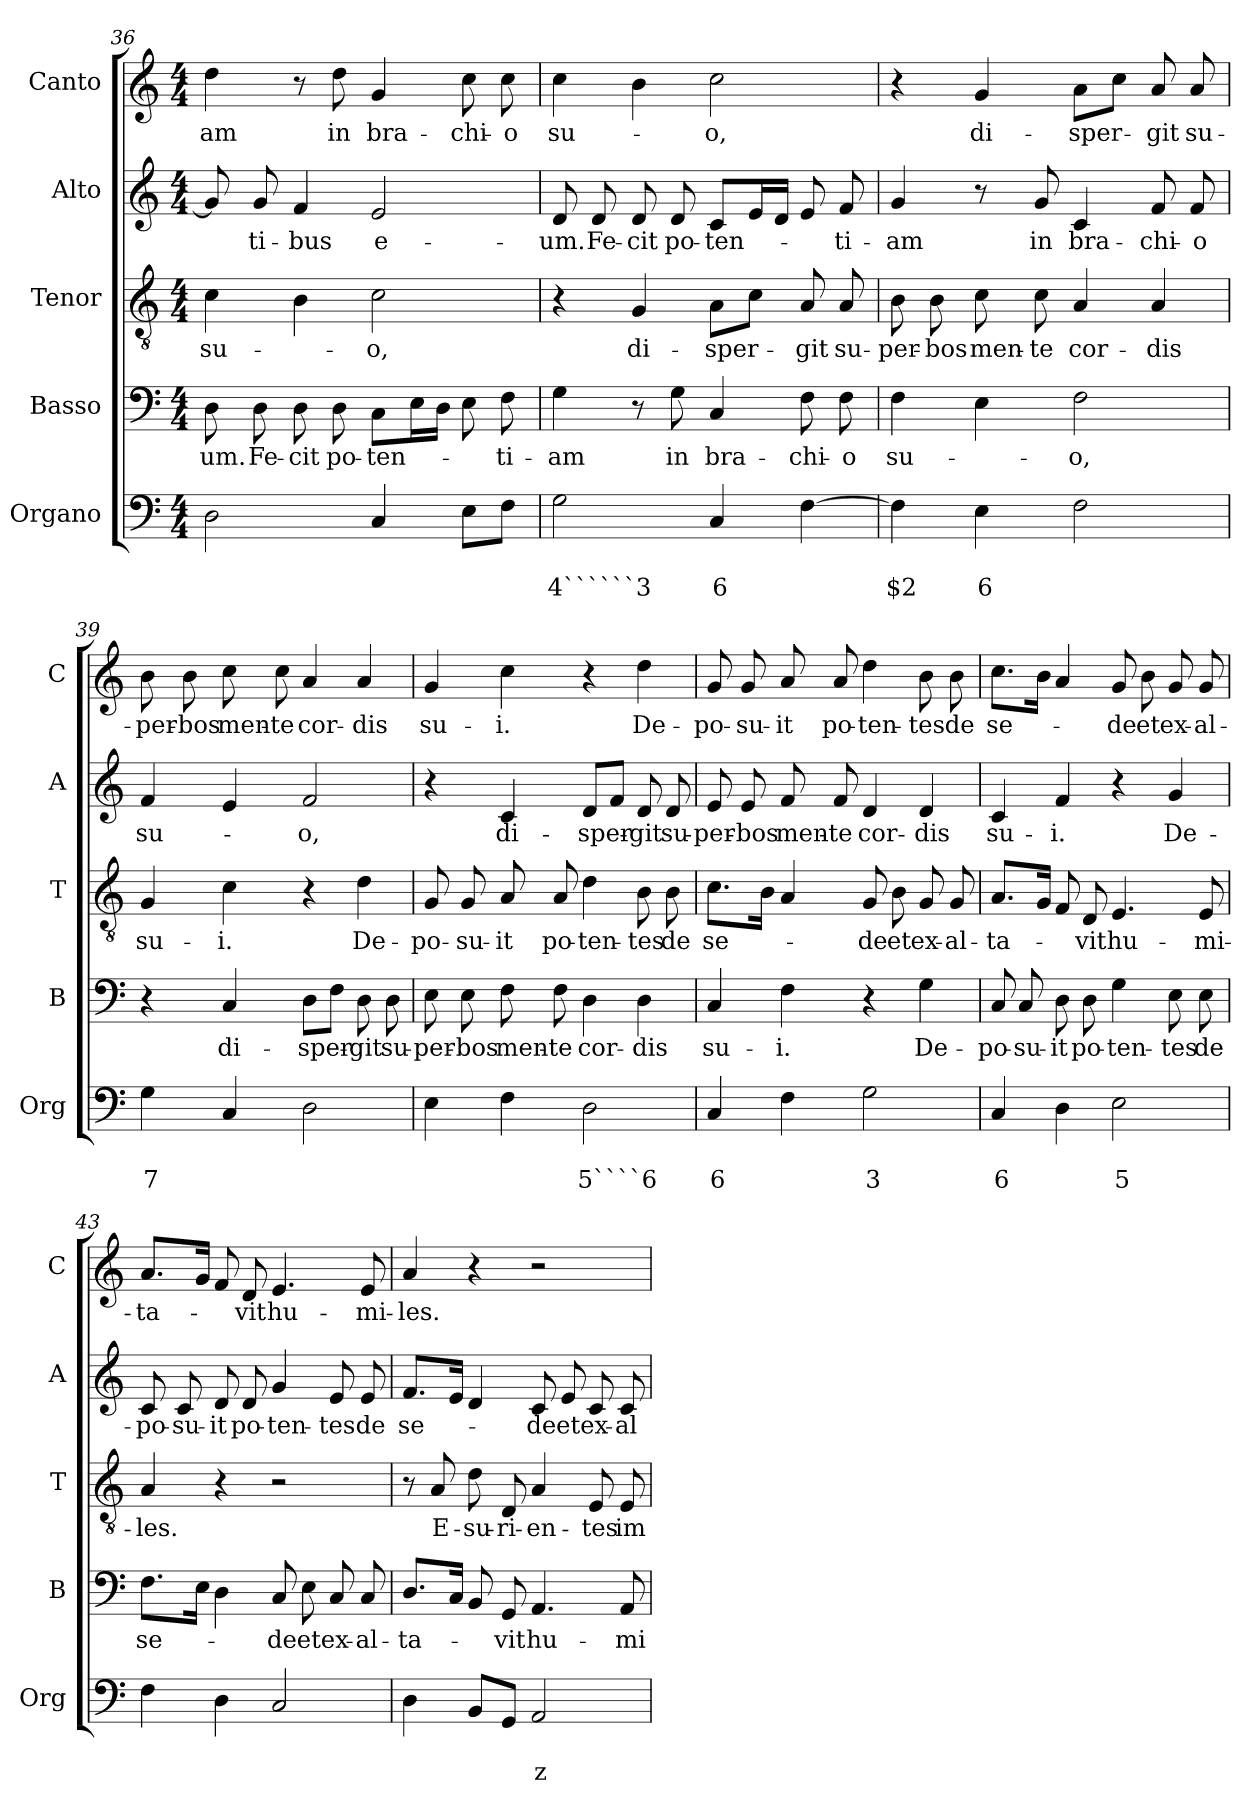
**kern	**text	**text	**kern	**text	**kern	**text	**kern	**text	**kern	**text
*part5	*part5	*part5	*part4	*part4	*part3	*part3	*part2	*part2	*part1	*part1
*staff5	*staff5	*staff5	*staff4	*staff4	*staff3	*staff3	*staff2	*staff2	*staff1	*staff1
*I"Organo	*	*	*I"Basso	*	*I"Tenor	*	*I"Alto	*	*I"Canto	*
*I'Org	*	*	*I'B	*	*I'T	*	*I'A	*	*I'C	*
*clefF4	*	*	*clefF4	*	*clefGv2	*	*clefG2	*	*clefG2	*
*k[]	*	*	*k[]	*	*k[]	*	*k[]	*	*k[]	*
*C:	*	*	*C:	*	*C:	*	*C:	*	*C:	*
*M4/4	*	*	*M4/4	*	*M4/4	*	*M4/4	*	*M4/4	*
=36	=36	=36	=36	=36	=36	=36	=36	=36	=36	=36
!	!	!	!	!LO:LY:b	!	!LO:LY:b	!	!	!	!LO:LY:b
2D\	.	.	8D\	-um.	4c\	su-	8g/]	.	4dd\	-am
!	!	!	!	!LO:LY:b	!	!	!	!LO:LY:b	!	!
.	.	.	8D\	Fe-	.	.	8g/	-ti-	.	.
!	!	!	!	!LO:LY:b	!	!	!	!LO:LY:b	!	!
.	.	.	8D\	-cit	4B\	.	4f/	-bus	8r	.
!	!	!	!	!LO:LY:b	!	!	!	!	!	!LO:LY:b
.	.	.	8D\	po-	.	.	.	.	8dd\	in
!	!	!	!	!LO:LY:b	!	!LO:LY:b	!	!LO:LY:b	!	!LO:LY:b
4C/	.	.	8C\L	-ten-	2c\	-o,	2e/	e-	4g/	bra-
.	.	.	16E\L	.	.	.	.	.	.	.
.	.	.	16D\JJ	.	.	.	.	.	.	.
!	!	!	!	!	!	!	!	!	!	!LO:LY:b
8E\L	.	.	8E\	.	.	.	.	.	8cc\	-chi-
!	!	!	!	!LO:LY:b	!	!	!	!	!	!LO:LY:b
8F\J	.	.	8F\	-ti-	.	.	.	.	8cc\	-o
=37	=37	=37	=37	=37	=37	=37	=37	=37	=37	=37
!	!	!LO:LY:b	!	!LO:LY:b	!	!	!	!LO:LY:b	!	!LO:LY:b
2G\	.	4``````3	4G\	-am	4r	.	8d/	-um.	4cc\	su-
!	!	!	!	!	!	!	!	!LO:LY:b	!	!
.	.	.	.	.	.	.	8d/	Fe-	.	.
!	!	!	!	!	!	!LO:LY:b	!	!LO:LY:b	!	!
.	.	.	8r	.	4G/	di-	8d/	-cit	4b\	.
!	!	!	!	!LO:LY:b	!	!	!	!LO:LY:b	!	!
.	.	.	8G\	in	.	.	8d/	po-	.	.
!	!	!LO:LY:b	!	!LO:LY:b	!	!LO:LY:b	!	!LO:LY:b	!	!LO:LY:b
4C/	.	6	4C/	bra-	8A\L	-sper-	8c/L	-ten-	2cc\	-o,
.	.	.	.	.	8c\J	.	16e/L	.	.	.
.	.	.	.	.	.	.	16d/JJ	.	.	.
!	!	!	!	!LO:LY:b	!	!LO:LY:b	!	!	!	!
[4F\	.	.	8F\	-chi-	8A/	-git	8e/	.	.	.
!	!	!	!	!LO:LY:b	!	!LO:LY:b	!	!LO:LY:b	!	!
.	.	.	8F\	-o	8A/	su-	8f/	-ti-	.	.
!!LO:PB:g=z
=38	=38	=38	=38	=38	=38	=38	=38	=38	=38	=38
!	!	!LO:LY:b	!	!LO:LY:b	!	!LO:LY:b	!	!LO:LY:b	!	!
4F\]	.	$2	4F\	su-	8B\	-per-	4g/	-am	4r	.
!	!	!	!	!	!	!LO:LY:b	!	!	!	!
.	.	.	.	.	8B\	-bos	.	.	.	.
!	!	!LO:LY:b	!	!	!	!LO:LY:b	!	!	!	!LO:LY:b
4E\	.	6	4E\	.	8c\	men-	8r	.	4g/	di-
!	!	!	!	!	!	!LO:LY:b	!	!LO:LY:b	!	!
.	.	.	.	.	8c\	-te	8g/	in	.	.
!	!	!	!	!LO:LY:b	!	!LO:LY:b	!	!LO:LY:b	!	!LO:LY:b
2F\	.	.	2F\	-o,	4A/	cor-	4c/	bra-	8a\L	-sper-
.	.	.	.	.	.	.	.	.	8cc\J	.
!	!	!	!	!	!	!LO:LY:b	!	!LO:LY:b	!	!LO:LY:b
.	.	.	.	.	4A/	-dis	8f/	-chi-	8a/	-git
!	!	!	!	!	!	!	!	!LO:LY:b	!	!LO:LY:b
.	.	.	.	.	.	.	8f/	-o	8a/	su-
=39	=39	=39	=39	=39	=39	=39	=39	=39	=39	=39
!	!	!LO:LY:b	!	!	!	!LO:LY:b	!	!LO:LY:b	!	!LO:LY:b
4G\	.	7	4r	.	4G/	su-	4f/	su-	8b\	-per-
!	!	!	!	!	!	!	!	!	!	!LO:LY:b
.	.	.	.	.	.	.	.	.	8b\	-bos
!	!	!	!	!LO:LY:b	!	!LO:LY:b	!	!	!	!LO:LY:b
4C/	.	.	4C/	di-	4c\	-i.	4e/	.	8cc\	men-
!	!	!	!	!	!	!	!	!	!	!LO:LY:b
.	.	.	.	.	.	.	.	.	8cc\	-te
!	!	!	!	!LO:LY:b	!	!	!	!LO:LY:b	!	!LO:LY:b
2D\	.	.	8D\L	-sper-	4r	.	2f/	-o,	4a/	cor-
.	.	.	8F\J	.	.	.	.	.	.	.
!	!	!	!	!LO:LY:b	!	!LO:LY:b	!	!	!	!LO:LY:b
.	.	.	8D\	-git	4d\	De-	.	.	4a/	-dis
!	!	!	!	!LO:LY:b	!	!	!	!	!	!
.	.	.	8D\	su-	.	.	.	.	.	.
=40	=40	=40	=40	=40	=40	=40	=40	=40	=40	=40
!	!	!	!	!LO:LY:b	!	!LO:LY:b	!	!	!	!LO:LY:b
4E\	.	.	8E\	-per-	8G/	-po-	4r	.	4g/	su-
!	!	!	!	!LO:LY:b	!	!LO:LY:b	!	!	!	!
.	.	.	8E\	-bos	8G/	-su-	.	.	.	.
!	!	!	!	!LO:LY:b	!	!LO:LY:b	!	!LO:LY:b	!	!LO:LY:b
4F\	.	.	8F\	men-	8A/	-it	4c/	di-	4cc\	-i.
!	!	!	!	!LO:LY:b	!	!LO:LY:b	!	!	!	!
.	.	.	8F\	-te	8A/	po-	.	.	.	.
!	!	!LO:LY:b	!	!LO:LY:b	!	!LO:LY:b	!	!LO:LY:b	!	!
2D\	.	5````6	4D\	cor-	4d\	-ten-	8d/L	-sper-	4r	.
.	.	.	.	.	.	.	8f/J	.	.	.
!	!	!	!	!LO:LY:b	!	!LO:LY:b	!	!LO:LY:b	!	!LO:LY:b
.	.	.	4D\	-dis	8B\	-tes	8d/	-git	4dd\	De-
!	!	!	!	!	!	!LO:LY:b	!	!LO:LY:b	!	!
.	.	.	.	.	8B\	de	8d/	su-	.	.
=41	=41	=41	=41	=41	=41	=41	=41	=41	=41	=41
!	!	!LO:LY:b	!	!LO:LY:b	!	!LO:LY:b	!	!LO:LY:b	!	!LO:LY:b
4C/	.	6	4C/	su-	8.c\L	se-	8e/	-per-	8g/	-po-
!	!	!	!	!	!	!	!	!LO:LY:b	!	!LO:LY:b
.	.	.	.	.	.	.	8e/	-bos	8g/	-su-
.	.	.	.	.	16B\Jk	.	.	.	.	.
!	!	!	!	!LO:LY:b	!	!	!	!LO:LY:b	!	!LO:LY:b
4F\	.	.	4F\	-i.	4A/	.	8f/	men-	8a/	-it
!	!	!	!	!	!	!	!	!LO:LY:b	!	!LO:LY:b
.	.	.	.	.	.	.	8f/	-te	8a/	po-
!	!	!LO:LY:b	!	!	!	!LO:LY:b	!	!LO:LY:b	!	!LO:LY:b
2G\	.	3	4r	.	8G/	-de	4d/	cor-	4dd\	-ten-
!	!	!	!	!	!	!LO:LY:b	!	!	!	!
.	.	.	.	.	8B\	et	.	.	.	.
!	!	!	!	!LO:LY:b	!	!LO:LY:b	!	!LO:LY:b	!	!LO:LY:b
.	.	.	4G\	De-	8G/	ex-	4d/	-dis	8b\	-tes
!	!	!	!	!	!	!LO:LY:b	!	!	!	!LO:LY:b
.	.	.	.	.	8G/	-al-	.	.	8b\	de
!!LO:LB:g=z
=42	=42	=42	=42	=42	=42	=42	=42	=42	=42	=42
!	!	!LO:LY:b	!	!LO:LY:b	!	!LO:LY:b	!	!LO:LY:b	!	!LO:LY:b
4C/	.	6	8C/	-po-	8.A/L	-ta-	4c/	su-	8.cc\L	se-
!	!	!	!	!LO:LY:b	!	!	!	!	!	!
.	.	.	8C/	-su-	.	.	.	.	.	.
.	.	.	.	.	16G/Jk	.	.	.	16b\Jk	.
!	!	!	!	!LO:LY:b	!	!	!	!LO:LY:b	!	!
4D\	.	.	8D\	-it	8F/	.	4f/	-i.	4a/	.
!	!	!	!	!LO:LY:b	!	!LO:LY:b	!	!	!	!
.	.	.	8D\	po-	8D/	-vit	.	.	.	.
!	!	!LO:LY:b	!	!LO:LY:b	!	!LO:LY:b	!	!	!	!LO:LY:b
2E\	.	5	4G\	-ten-	4.E/	hu-	4r	.	8g/	-de
!	!	!	!	!	!	!	!	!	!	!LO:LY:b
.	.	.	.	.	.	.	.	.	8b\	et
!	!	!	!	!LO:LY:b	!	!	!	!LO:LY:b	!	!LO:LY:b
.	.	.	8E\	-tes	.	.	4g/	De-	8g/	ex-
!	!	!	!	!LO:LY:b	!	!LO:LY:b	!	!	!	!LO:LY:b
.	.	.	8E\	de	8E/	-mi-	.	.	8g/	-al-
=43	=43	=43	=43	=43	=43	=43	=43	=43	=43	=43
!	!	!	!	!LO:LY:b	!	!LO:LY:b	!	!LO:LY:b	!	!LO:LY:b
4F\	.	.	8.F\L	se-	4A/	-les.	8c/	-po-	8.a/L	-ta-
!	!	!	!	!	!	!	!	!LO:LY:b	!	!
.	.	.	.	.	.	.	8c/	-su-	.	.
.	.	.	16E\Jk	.	.	.	.	.	16g/Jk	.
!	!	!	!	!	!	!	!	!LO:LY:b	!	!
4D\	.	.	4D\	.	4r	.	8d/	-it	8f/	.
!	!	!	!	!	!	!	!	!LO:LY:b	!	!LO:LY:b
.	.	.	.	.	.	.	8d/	po-	8d/	-vit
!	!	!	!	!LO:LY:b	!	!	!	!LO:LY:b	!	!LO:LY:b
2C/	.	.	8C/	-de	2r	.	4g/	-ten-	4.e/	hu-
!	!	!	!	!LO:LY:b	!	!	!	!	!	!
.	.	.	8E\	et	.	.	.	.	.	.
!	!	!	!	!LO:LY:b	!	!	!	!LO:LY:b	!	!
.	.	.	8C/	ex-	.	.	8e/	-tes	.	.
!	!	!	!	!LO:LY:b	!	!	!	!LO:LY:b	!	!LO:LY:b
.	.	.	8C/	-al-	.	.	8e/	de	8e/	-mi-
=44	=44	=44	=44	=44	=44	=44	=44	=44	=44	=44
!	!	!	!	!LO:LY:b	!	!	!	!LO:LY:b	!	!LO:LY:b
4D\	.	.	8.D/L	-ta-	8r	.	8.f/L	se-	4a/	-les.
!	!	!	!	!	!	!LO:LY:b	!	!	!	!
.	.	.	.	.	8A/	E-	.	.	.	.
.	.	.	16C/Jk	.	.	.	16e/Jk	.	.	.
!	!	!	!	!	!	!LO:LY:b	!	!	!	!
8BB/L	.	.	8BB/	.	8d\	-su-	4d/	.	4r	.
!	!	!	!	!LO:LY:b	!	!LO:LY:b	!	!	!	!
8GG/J	.	.	8GG/	-vit	8D/	-ri-	.	.	.	.
!	!	!LO:LY:b	!	!LO:LY:b	!	!LO:LY:b	!	!LO:LY:b	!	!
2AA/	.	z	4.AA/	hu-	4A/	-en-	8c/	-de	2r	.
!	!	!	!	!	!	!	!	!LO:LY:b	!	!
.	.	.	.	.	.	.	8e/	et	.	.
!	!	!	!	!	!	!LO:LY:b	!	!LO:LY:b	!	!
.	.	.	.	.	8E/	-tes	8c/	ex-	.	.
!	!	!	!	!LO:LY:b	!	!LO:LY:b	!	!LO:LY:b	!	!
.	.	.	8AA/	-mi-	8E/	im-	8c/	-al-	.	.
=	=	=	=	=	=	=	=	=	=	=
*-	*-	*-	*-	*-	*-	*-	*-	*-	*-	*-
